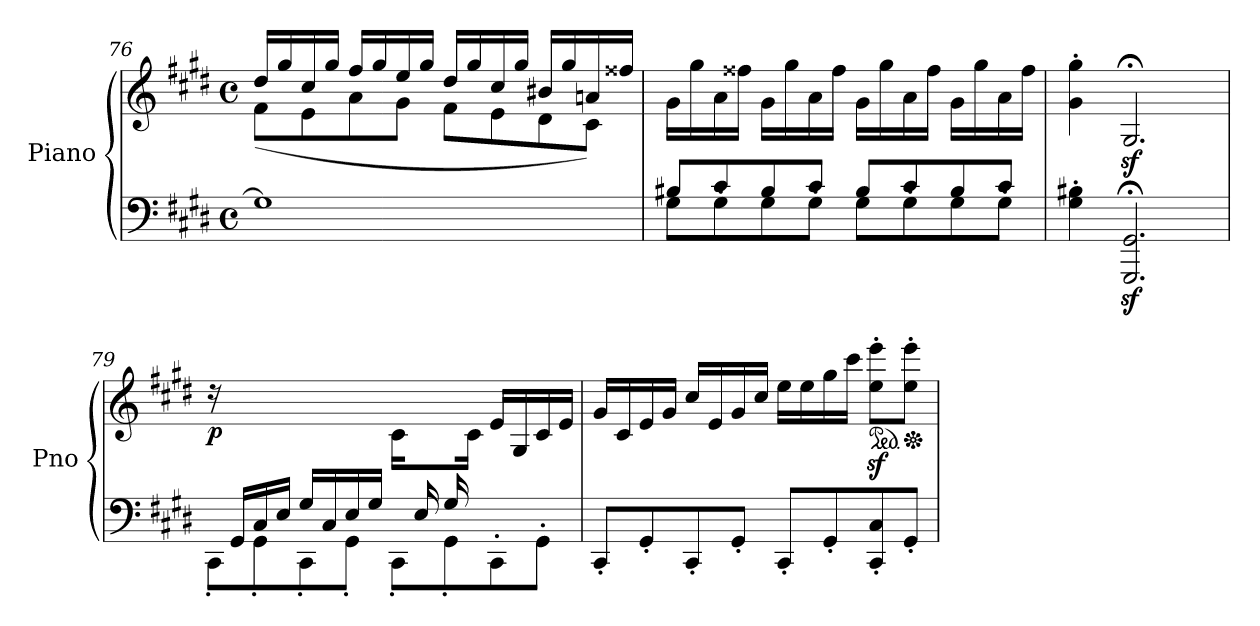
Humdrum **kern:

**kern	**kern	**dynam
*part1	*part1	*part1
*staff2	*staff1	*staff1/2
*I"Piano	*	*
*I'Pno	*	*
*clefF4	*clefG2	*
*k[f#c#g#d#]	*k[f#c#g#d#]	*
*M4/4	*M4/4	*
*met(c)	*met(c)	*
=76	=76	=76
*	*^	*
1G#]	16dd#/LL	(<8f#\L	.
.	16gg#/	.	.
.	16cc#/	8e\	.
.	16gg#/JJ	.	.
.	16ff#/LL	8a\	.
.	16gg#/	.	.
.	16ee/	8g#\J	.
.	16gg#/JJ	.	.
.	16dd#/LL	8f#\L	.
.	16gg#/	.	.
.	16cc#/	8e\	.
.	16gg#/JJ	.	.
.	16b#X/LL	8d#\	.
.	16gg#/	.	.
.	16an/	8c#\J)	.
.	16ff##X/JJ	.	.
*	*v	*v	*
=77	=77	=77
*^	*	*
8G#'\L	8B#X<'/L	16g#\LL	.
.	.	16gg#<\	.
8G#'\	8c#<'/	16a\	.
.	.	16ff##X<\JJ	.
8G#'\	8B#'/	16g#\LL	.
.	.	16gg#\	.
8G#'\J	8c#'/J	16a\	.
.	.	16ff##\JJ	.
8G#'\L	8B#'/L	16g#\LL	.
.	.	16gg#\	.
8G#'\	8c#'/	16a\	.
.	.	16ff##\JJ	.
8G#'\	8B#'/	16g#\LL	.
.	.	16gg#\	.
8G#'\J	8c#'/J	16a\	.
.	.	16ff##\JJ	.
*v	*v	*	*
=78	=78	=78
4G#\' 4B#X\'	4g#\' 4gg#\'	.
2.GGG#/z<;< 2.GG#/z<;<	2.G#z>;</	.
=79	=79	=79
*^	*	*
!	!	!	!LO:DY:b
16ryy	8CC#'\L	16rdd	p
16GG#/LL	.	4..ryy	.
16C#/	8GG#'\	.	.
16E/JJ	.	.	.
16G#/LL	8CC#'\	.	.
16C#/	.	.	.
16E/	8GG#'\J	.	.
16G#/JJ	.	.	.
16ryy	8CC#'\L	16c#\LL	.
16E/	.	8ryy	.
16G#/	8GG#'\	.	.
4ryy	.	16c#\JJ	.
.	8CC#'\	16e/LL	.
.	.	16G#/	.
.	8GG#'\J	16c#/	.
16ryy	.	16e/JJ	.
*v	*v	*	*
=80	=80	=80
!	!	!LO:DY:b=2
8CC#'/L	16g#/LL	other-dynamics
.	16c#/	.
8GG#'/	16e/	.
.	16g#/JJ	.
8CC#'/	16cc#/LL	.
.	16e/	.
8GG#'/J	16g#/	.
.	16cc#/JJ	.
8CC#'/L	16ee\LL	.
.	16ee\	.
8GG#'/	16gg#\	.
.	16ccc#\JJ	.
*	*ped	*
8CC#/' 8C#/'	8ee\z<' 8eee\z<'L	.
*	*Xped	*
8GG#'/J	8ee\' 8eee\'J	.
=	=	=
*-	*-	*-
